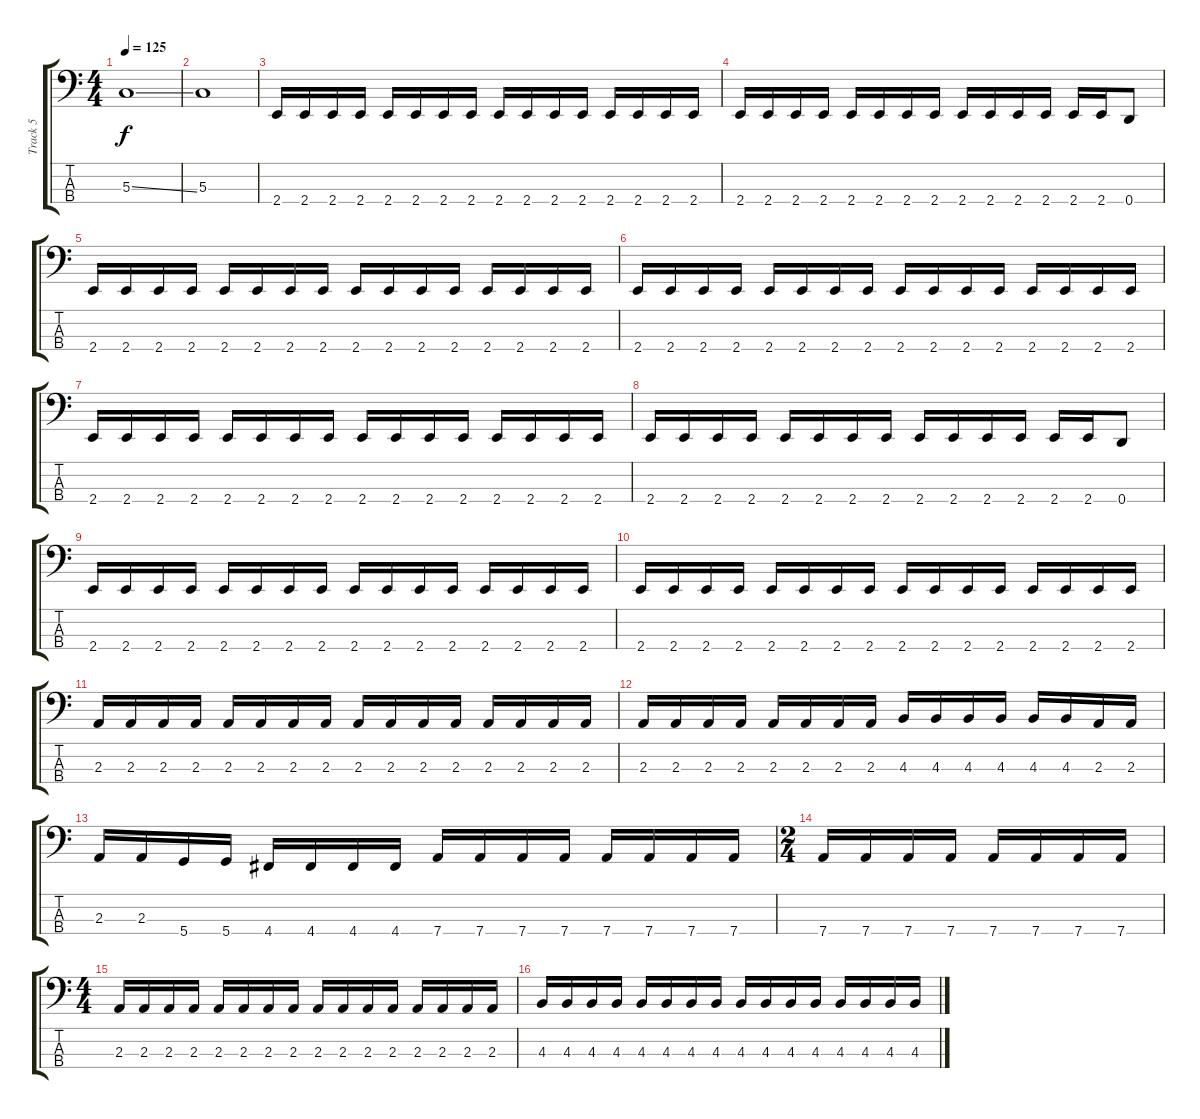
\track ("Track 5" "Track 5") {instrument electricbassfinger}
\staff {score tabs}
\tuning (F2 C2 G1 D1) {hide}
\ts (4 4)
\tempo 125
\clef f4
\ks c
5.3{ss}.1{dy f} |
5.3.1 |
2.4.16 2.4.16 2.4.16 2.4.16 2.4.16 2.4.16 2.4.16 2.4.16 2.4.16 2.4.16 2.4.16 2.4.16 2.4.16 2.4.16 2.4.16 2.4.16 |
2.4.16 2.4.16 2.4.16 2.4.16 2.4.16 2.4.16 2.4.16 2.4.16 2.4.16 2.4.16 2.4.16 2.4.16 2.4.16 2.4.16 0.4.8 |
2.4.16 2.4.16 2.4.16 2.4.16 2.4.16 2.4.16 2.4.16 2.4.16 2.4.16 2.4.16 2.4.16 2.4.16 2.4.16 2.4.16 2.4.16 2.4.16 |
2.4.16 2.4.16 2.4.16 2.4.16 2.4.16 2.4.16 2.4.16 2.4.16 2.4.16 2.4.16 2.4.16 2.4.16 2.4.16 2.4.16 2.4.16 2.4.16 |
2.4.16 2.4.16 2.4.16 2.4.16 2.4.16 2.4.16 2.4.16 2.4.16 2.4.16 2.4.16 2.4.16 2.4.16 2.4.16 2.4.16 2.4.16 2.4.16 |
2.4.16 2.4.16 2.4.16 2.4.16 2.4.16 2.4.16 2.4.16 2.4.16 2.4.16 2.4.16 2.4.16 2.4.16 2.4.16 2.4.16 0.4.8 |
2.4.16 2.4.16 2.4.16 2.4.16 2.4.16 2.4.16 2.4.16 2.4.16 2.4.16 2.4.16 2.4.16 2.4.16 2.4.16 2.4.16 2.4.16 2.4.16 |
2.4.16 2.4.16 2.4.16 2.4.16 2.4.16 2.4.16 2.4.16 2.4.16 2.4.16 2.4.16 2.4.16 2.4.16 2.4.16 2.4.16 2.4.16 2.4.16 |
2.3.16 2.3.16 2.3.16 2.3.16 2.3.16 2.3.16 2.3.16 2.3.16 2.3.16 2.3.16 2.3.16 2.3.16 2.3.16 2.3.16 2.3.16 2.3.16 |
2.3.16 2.3.16 2.3.16 2.3.16 2.3.16 2.3.16 2.3.16 2.3.16 4.3.16 4.3.16 4.3.16 4.3.16 4.3.16 4.3.16 2.3.16 2.3.16 |
2.3.16 2.3.16 5.4.16 5.4.16 4.4.16 4.4.16 4.4.16 4.4.16 7.4.16 7.4.16 7.4.16 7.4.16 7.4.16 7.4.16 7.4.16 7.4.16 |
\ts (2 4)
7.4.16 7.4.16 7.4.16 7.4.16 7.4.16 7.4.16 7.4.16 7.4.16 |
\ts (4 4)
2.3.16 2.3.16 2.3.16 2.3.16 2.3.16 2.3.16 2.3.16 2.3.16 2.3.16 2.3.16 2.3.16 2.3.16 2.3.16 2.3.16 2.3.16 2.3.16 |
4.3.16 4.3.16 4.3.16 4.3.16 4.3.16 4.3.16 4.3.16 4.3.16 4.3.16 4.3.16 4.3.16 4.3.16 4.3.16 4.3.16 4.3.16 4.3.16
